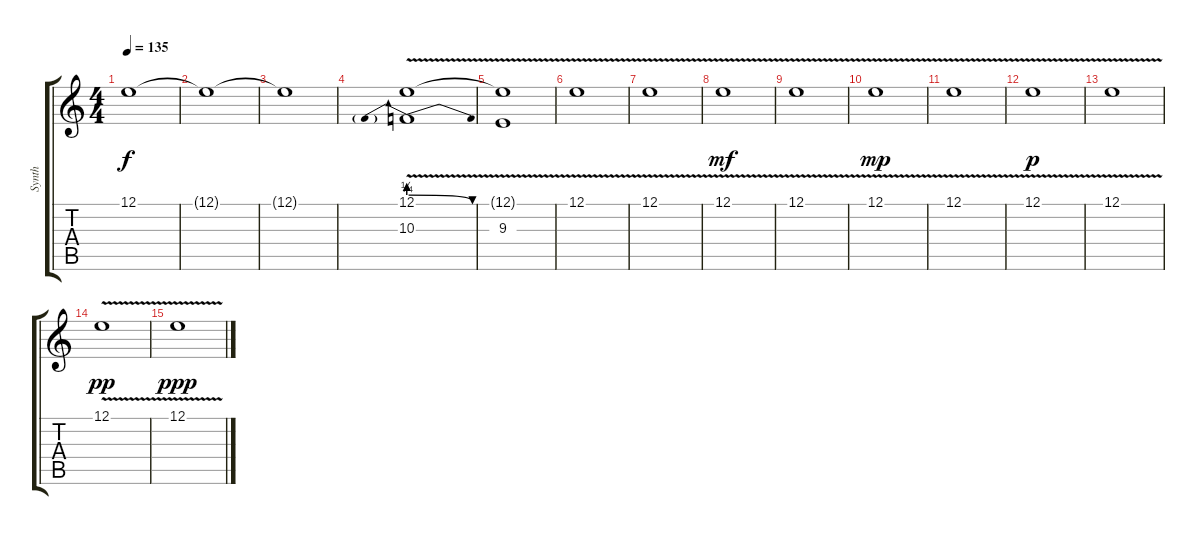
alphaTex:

\track ("Synth" "Synth") {instrument ocarina}
\staff {score tabs}
\tuning (E4 B3 G3 D3 A2 E2) {hide}
\ts (4 4)
\tempo 135
\clef g2
\ks c
12.1{t}.1{dy f} |
12.1{t}.1 |
12.1{t}.1 |
(12.1{v} 10.3{be (prebendrelease 0 1 60 0) v}).1 |
(12.1{t} 9.3{v}).1 |
12.1{v}.1 |
12.1{v}.1 |
12.1{v}.1{dy mf} |
12.1{v}.1 |
12.1{v}.1{dy mp} |
12.1{v}.1 |
12.1{v}.1{dy p} |
12.1{v}.1 |
12.1{v}.1{dy pp} |
12.1{v}.1{dy ppp}
